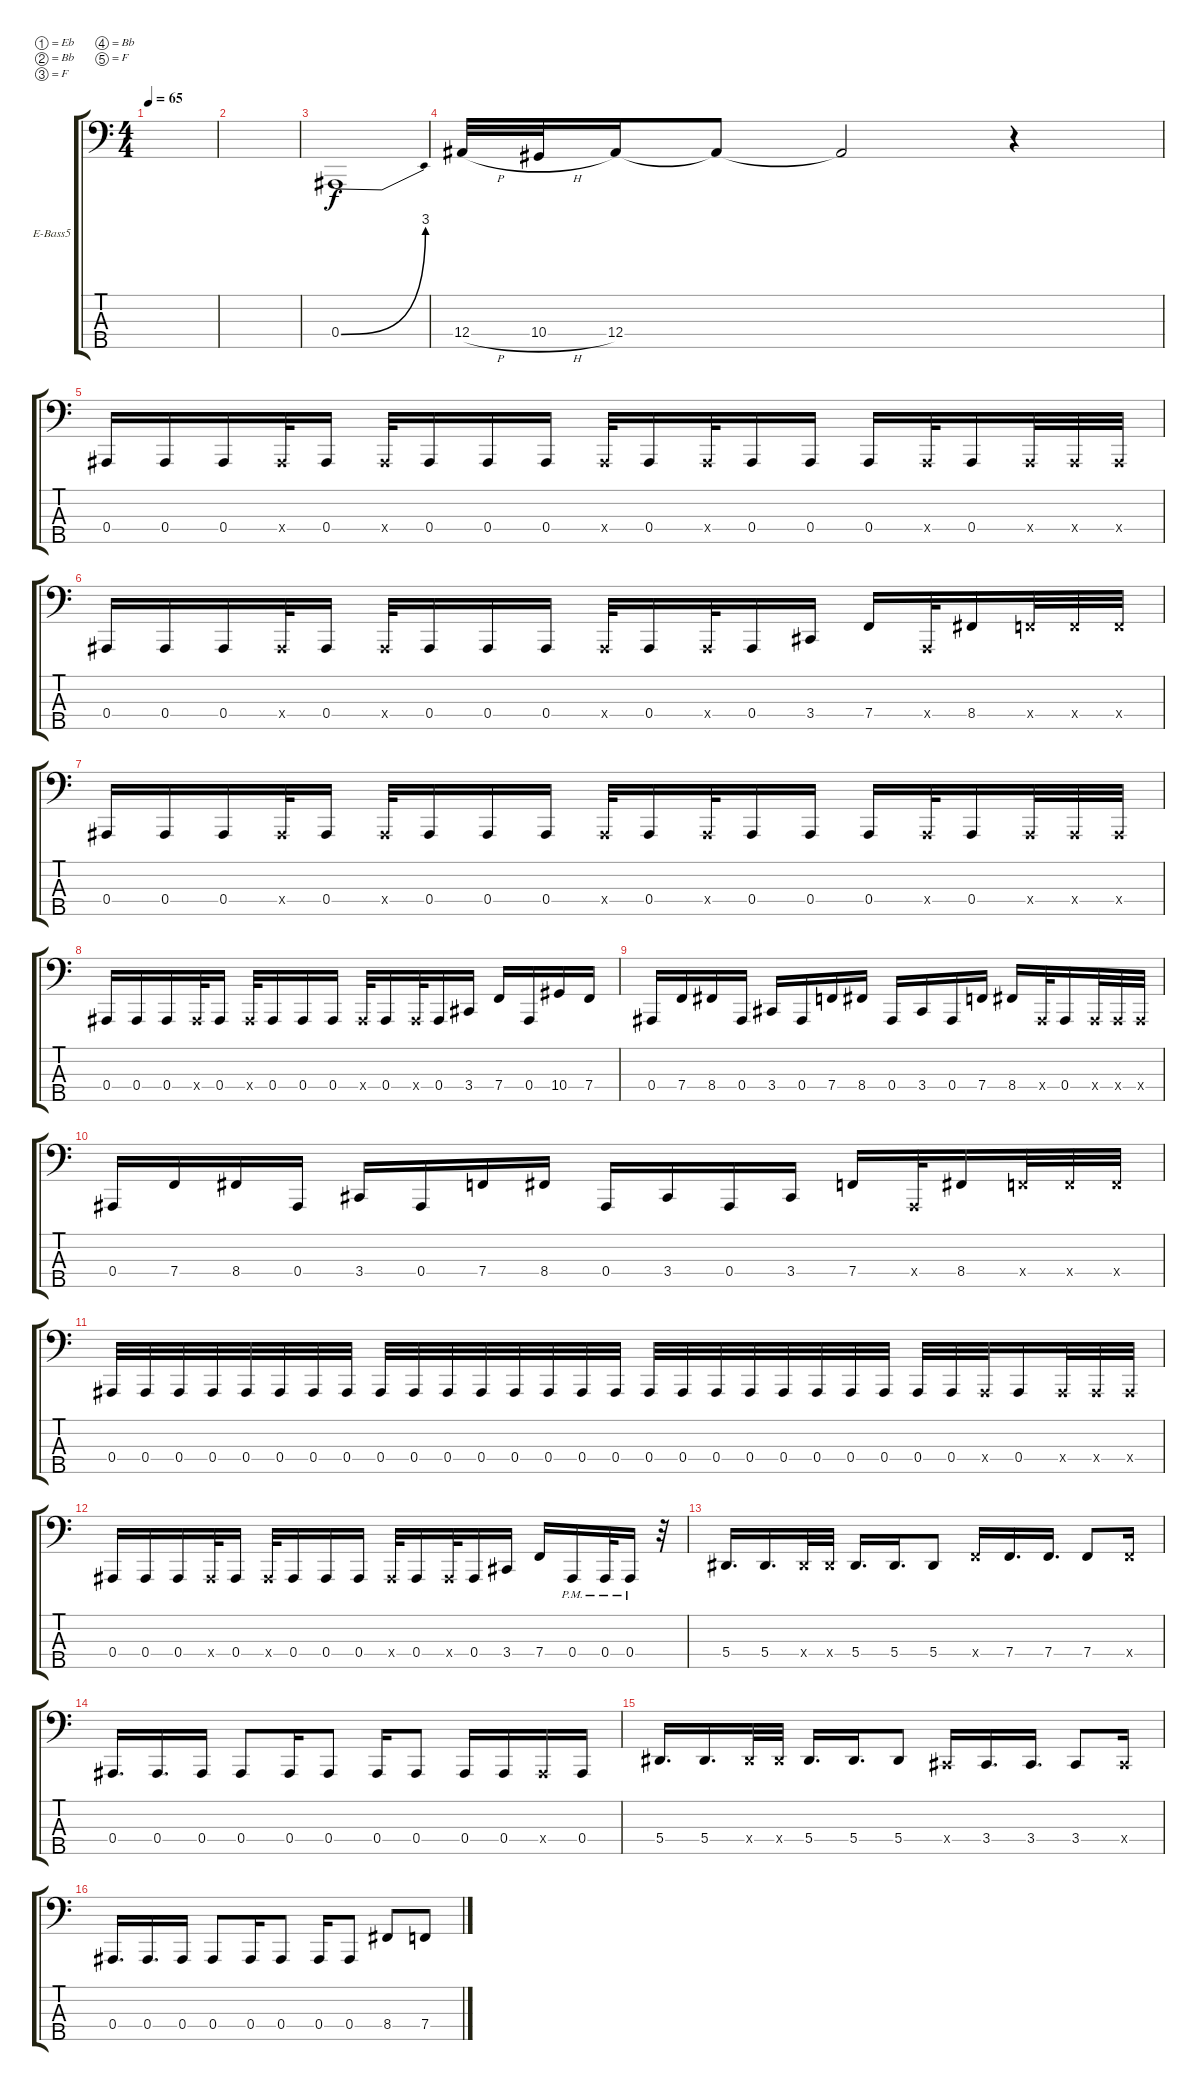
\defaultSystemsLayout 4
\bracketExtendMode groupsimilarinstruments
\firstSystemTrackNameOrientation horizontal
\otherSystemsTrackNameOrientation horizontal
\track ("Electric Bass" "E-Bass5") {instrument electricbassfinger}
\staff {score tabs}
\tuning (Eb2 Bb1 F1 Bb0 F0)
\ts (4 4)
\tempo 65
\clef f4
\ks c
|
|
0.4{be (bend 52.199999999999996 0 60 12)}.1 |
12.4{h}.32 10.4{h}.32 12.4.16 12.4{t}.8 12.4{t}.2 r.4 |
0.4.16 0.4.16 0.4.16 0.4{x}.32 0.4.16 0.4{x}.32 0.4.16 0.4.16 0.4.16 0.4{x}.32 0.4.16 0.4{x}.32 0.4.16 0.4.16 0.4.16 0.4{x}.32 0.4.16 0.4{x}.32 0.4{x}.32 0.4{x}.32 |
0.4.16 0.4.16 0.4.16 0.4{x}.32 0.4.16 0.4{x}.32 0.4.16 0.4.16 0.4.16 0.4{x}.32 0.4.16 0.4{x}.32 0.4.16 3.4.16 7.4.16 0.4{x}.32 8.4.16 7.4{x}.32 7.4{x}.32 7.4{x}.32 |
0.4.16 0.4.16 0.4.16 0.4{x}.32 0.4.16 0.4{x}.32 0.4.16 0.4.16 0.4.16 0.4{x}.32 0.4.16 0.4{x}.32 0.4.16 0.4.16 0.4.16 0.4{x}.32 0.4.16 0.4{x}.32 0.4{x}.32 0.4{x}.32 |
0.4.16 0.4.16 0.4.16 0.4{x}.32 0.4.16 0.4{x}.32 0.4.16 0.4.16 0.4.16 0.4{x}.32 0.4.16 0.4{x}.32 0.4.16 3.4.16 7.4.16 0.4.16 10.4.16 7.4.16 |
0.4.16 7.4.16 8.4.16 0.4.16 3.4.16 0.4.16 7.4.16 8.4.16 0.4.16 3.4.16 0.4.16 7.4.16 8.4.16 0.4{x}.32 0.4.16 0.4{x}.32 0.4{x}.32 0.4{x}.32 |
0.4.16 7.4.16 8.4.16 0.4.16 3.4.16 0.4.16 7.4.16 8.4.16 0.4.16 3.4.16 0.4.16 3.4.16 7.4.16 0.4{x}.32 8.4.16 7.4{x}.32 7.4{x}.32 7.4{x}.32 |
0.4.32 0.4.32 0.4.32 0.4.32 0.4.32 0.4.32 0.4.32 0.4.32 0.4.32 0.4.32 0.4.32 0.4.32 0.4.32 0.4.32 0.4.32 0.4.32 0.4.32 0.4.32 0.4.32 0.4.32 0.4.32 0.4.32 0.4.32 0.4.32 0.4.32 0.4.32 0.4{x}.32 0.4.16 0.4{x}.32 0.4{x}.32 0.4{x}.32 |
0.4.16 0.4.16 0.4.16 0.4{x}.32 0.4.16 0.4{x}.32 0.4.16 0.4.16 0.4.16 0.4{x}.32 0.4.16 0.4{x}.32 0.4.16 3.4.16 7.4.16 0.4{pm}.16 0.4{pm}.32 0.4{pm}.16 r.32 |
5.4.16{d} 5.4.16{d} 5.4{x}.32 5.4{x}.32 5.4.16{d} 5.4.16{d} 5.4.8 7.4{x}.16 7.4.16{d} 7.4.16{d} 7.4.8 7.4{x}.16 |
0.4.16{d} 0.4.16{d} 0.4.16 0.4.8 0.4.16 0.4.8 0.4.16 0.4.8 0.4.16 0.4.16 0.4{x}.16 0.4.16 |
5.4.16{d} 5.4.16{d} 5.4{x}.32 5.4{x}.32 5.4.16{d} 5.4.16{d} 5.4.8 3.4{x}.16 3.4.16{d} 3.4.16{d} 3.4.8 3.4{x}.16 |
0.4.16{d} 0.4.16{d} 0.4.16 0.4.8 0.4.16 0.4.8 0.4.16 0.4.8 8.4.8 7.4.8
